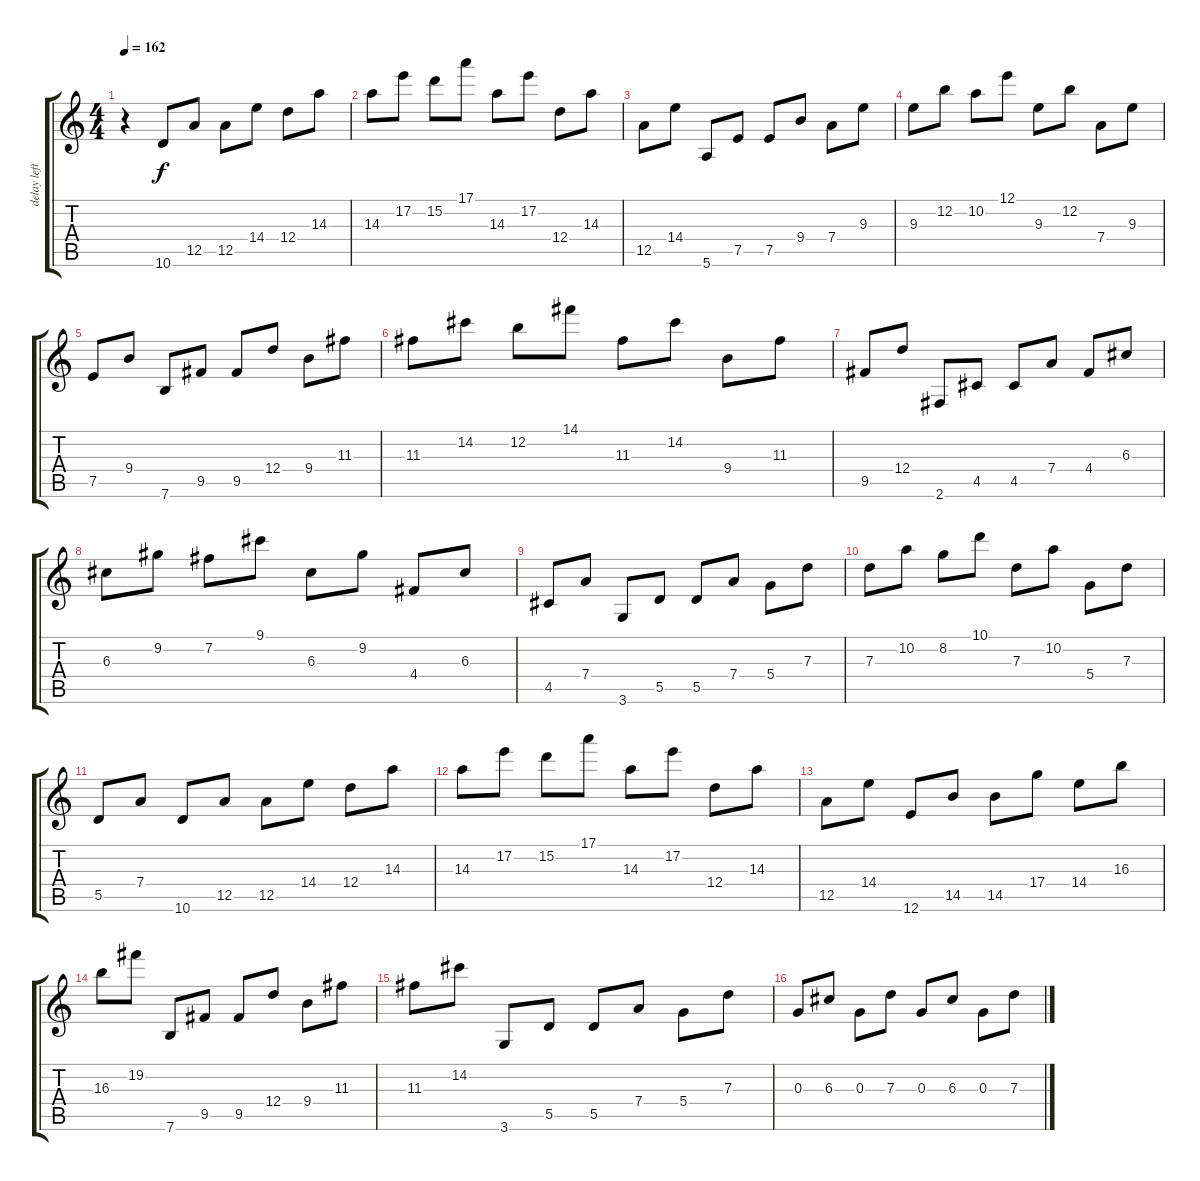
\track ("delay left" "delay left") {instrument electricguitarjazz}
\staff {score tabs}
\tuning (E4 B3 G3 D3 A2 E2) {hide}
\ts (4 4)
\tempo 162
\clef g2
\ks c
r.4{dy f instrument electricguitarjazz} 10.6.8 12.5.8 12.5.8 14.4.8 12.4.8 14.3.8 |
14.3.8 17.2.8 15.2.8 17.1.8 14.3.8 17.2.8 12.4.8 14.3.8 |
12.5.8 14.4.8 5.6.8 7.5.8 7.5.8 9.4.8 7.4.8 9.3.8 |
9.3.8 12.2.8 10.2.8 12.1.8 9.3.8 12.2.8 7.4.8 9.3.8 |
7.5.8 9.4.8 7.6.8 9.5.8 9.5.8 12.4.8 9.4.8 11.3.8 |
11.3.8 14.2.8 12.2.8 14.1.8 11.3.8 14.2.8 9.4.8 11.3.8 |
9.5.8 12.4.8 2.6.8 4.5.8 4.5.8 7.4.8 4.4.8 6.3.8 |
6.3.8 9.2.8 7.2.8 9.1.8 6.3.8 9.2.8 4.4.8 6.3.8 |
4.5.8 7.4.8 3.6.8 5.5.8 5.5.8 7.4.8 5.4.8 7.3.8 |
7.3.8 10.2.8 8.2.8 10.1.8 7.3.8 10.2.8 5.4.8 7.3.8 |
5.5.8 7.4.8 10.6.8 12.5.8 12.5.8 14.4.8 12.4.8 14.3.8 |
14.3.8 17.2.8 15.2.8 17.1.8 14.3.8 17.2.8 12.4.8 14.3.8 |
12.5.8 14.4.8 12.6.8 14.5.8 14.5.8 17.4.8 14.4.8 16.3.8 |
16.3.8 19.2.8 7.6.8 9.5.8 9.5.8 12.4.8 9.4.8 11.3.8 |
11.3.8 14.2.8 3.6.8 5.5.8 5.5.8 7.4.8 5.4.8 7.3.8 |
0.3.8 6.3.8 0.3.8 7.3.8 0.3.8 6.3.8 0.3.8 7.3.8
